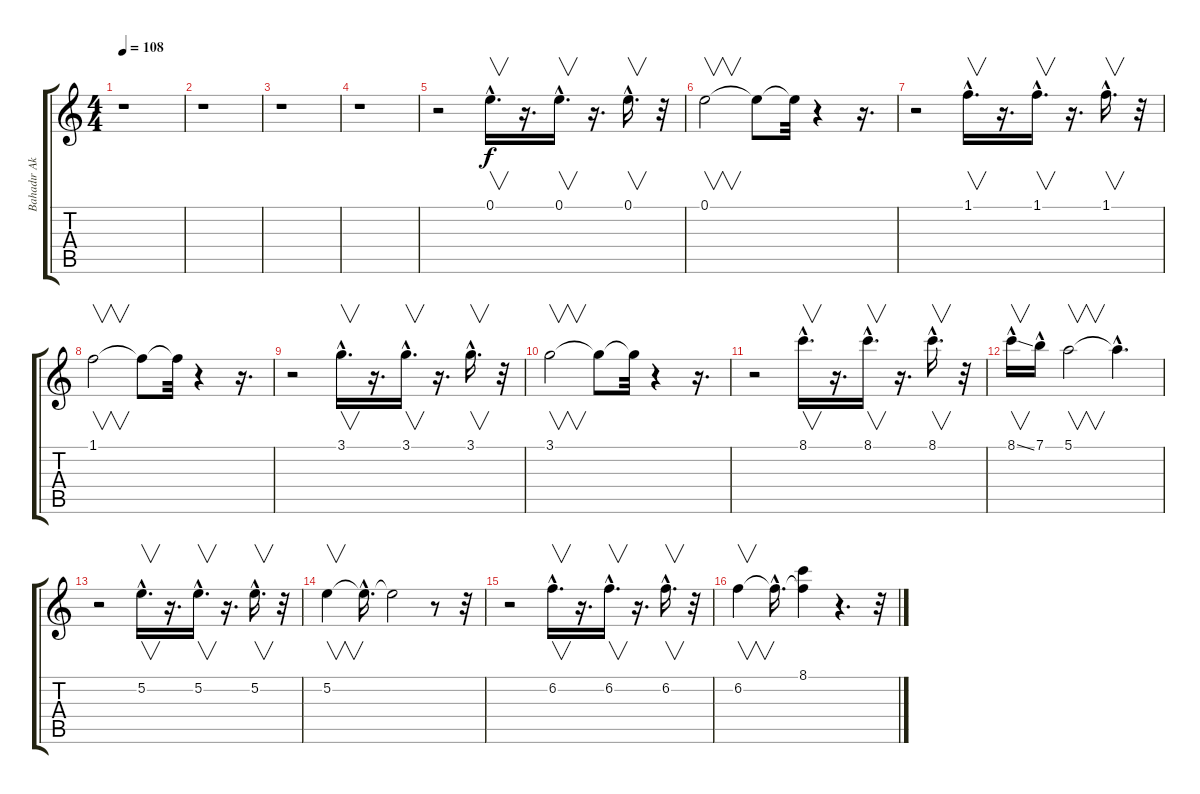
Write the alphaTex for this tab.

\track ("Bahadır Akkuzu (guitar 1)" "Bahadır Ak") {instrument distortionguitar}
\staff {score tabs}
\tuning (E4 B3 G3 D3 A2 E2) {hide}
\ts (4 4)
\tempo 108
\clef g2
\ks c
r.1{dy f instrument distortionguitar} |
r.1 |
r.1 |
r.1 |
r.2 0.1{hac}.16{v d} r.16{d} 0.1{hac}.16{v d} r.16{d} 0.1{hac}.16{v d} r.32 |
0.1.2{v} 0.1{t}.8 0.1{t}.32 r.4 r.16{d} |
r.2 1.1{hac}.16{v d} r.16{d} 1.1{hac}.16{v d} r.16{d} 1.1{hac}.16{v d} r.32 |
1.1.2{v} 1.1{t}.8 1.1{t}.32 r.4 r.16{d} |
r.2 3.1{hac}.16{v d} r.16{d} 3.1{hac}.16{v d} r.16{d} 3.1{hac}.16{v d} r.32 |
3.1.2{v} 3.1{t}.8 3.1{t}.32 r.4 r.16{d} |
r.2 8.1{hac}.16{v d} r.16{d} 8.1{hac}.16{v d} r.16{d} 8.1{hac}.16{v d} r.32 |
8.1{ss hac}.16{v} 7.1{hac}.16 5.1.2{v} 5.1{hac t}.4{d} |
r.2 5.2{hac}.16{v d} r.16{d} 5.2{hac}.16{v d} r.16{d} 5.2{hac}.16{v d} r.32 |
5.2.4{v} 5.2{hac t}.16{d} 5.2{t}.2 r.8 r.32 |
r.2 6.2{hac}.16{v d} r.16{d} 6.2{hac}.16{v d} r.16{d} 6.2{hac}.16{v d} r.32 |
6.2.4{v} 6.2{hac t}.16{d} (8.1 6.2{t}).4 r.4{d} r.32
